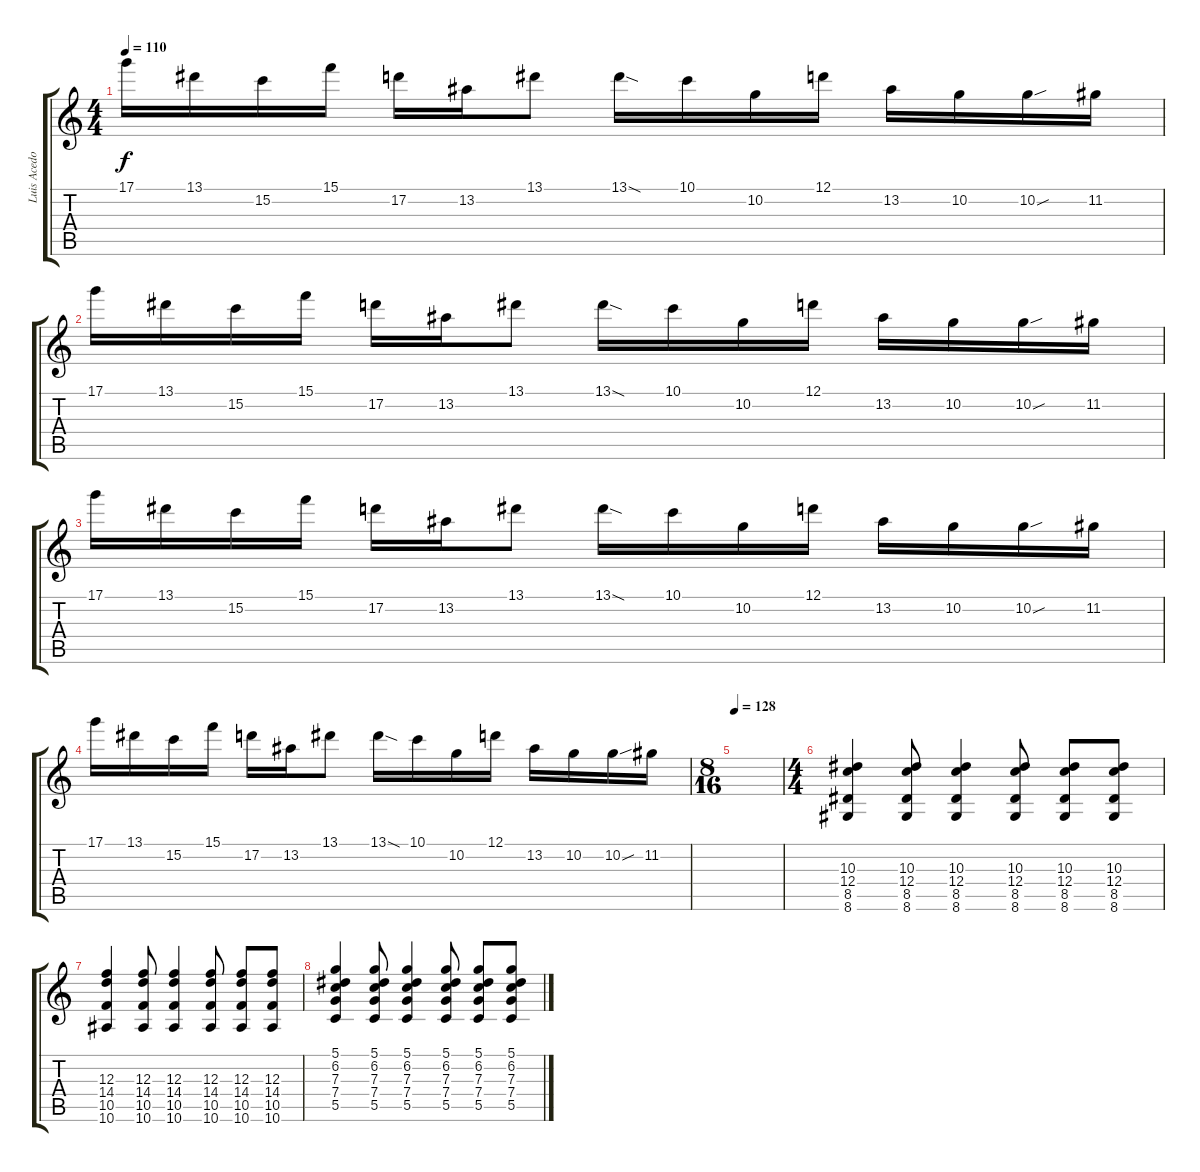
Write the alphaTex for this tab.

\track ("Luis Acedo" "Luis Acedo") {instrument overdrivenguitar}
\staff {score tabs}
\tuning (D4 A3 F3 C3 G2 C2) {hide}
\ts (4 4)
\tempo 110
\clef g2
\ks c
17.1.16{dy f} 13.1.16 15.2.16 15.1.16 17.2.16 13.2.16 13.1.8 13.1{sod}.16 10.1.16 10.2.16 12.1.16 13.2.16 10.2.16 10.2{sou}.16 11.2.16 |
17.1.16 13.1.16 15.2.16 15.1.16 17.2.16 13.2.16 13.1.8 13.1{sod}.16 10.1.16 10.2.16 12.1.16 13.2.16 10.2.16 10.2{sou}.16 11.2.16 |
17.1.16 13.1.16 15.2.16 15.1.16 17.2.16 13.2.16 13.1.8 13.1{sod}.16 10.1.16 10.2.16 12.1.16 13.2.16 10.2.16 10.2{sou}.16 11.2.16 |
17.1.16 13.1.16 15.2.16 15.1.16 17.2.16 13.2.16 13.1.8 13.1{sod}.16 10.1.16 10.2.16 12.1.16 13.2.16 10.2.16 10.2{sou}.16 11.2.16 |
\ts (8 16)
\tempo 128
|
\ts (4 4)
(10.3 12.4 8.5 8.6).4 (10.3 12.4 8.5 8.6).8 (10.3 12.4 8.5 8.6).4 (10.3 12.4 8.5 8.6).8 (10.3 12.4 8.5 8.6).8 (10.3 12.4 8.5 8.6).8 |
(12.3 14.4 10.5 10.6).4 (12.3 14.4 10.5 10.6).8 (12.3 14.4 10.5 10.6).4 (12.3 14.4 10.5 10.6).8 (12.3 14.4 10.5 10.6).8 (12.3 14.4 10.5 10.6).8 |
(5.1 6.2 7.3 7.4 5.5).4 (5.1 6.2 7.3 7.4 5.5).8 (5.1 6.2 7.3 7.4 5.5).4 (5.1 6.2 7.3 7.4 5.5).8 (5.1 6.2 7.3 7.4 5.5).8 (5.1 6.2 7.3 7.4 5.5).8
